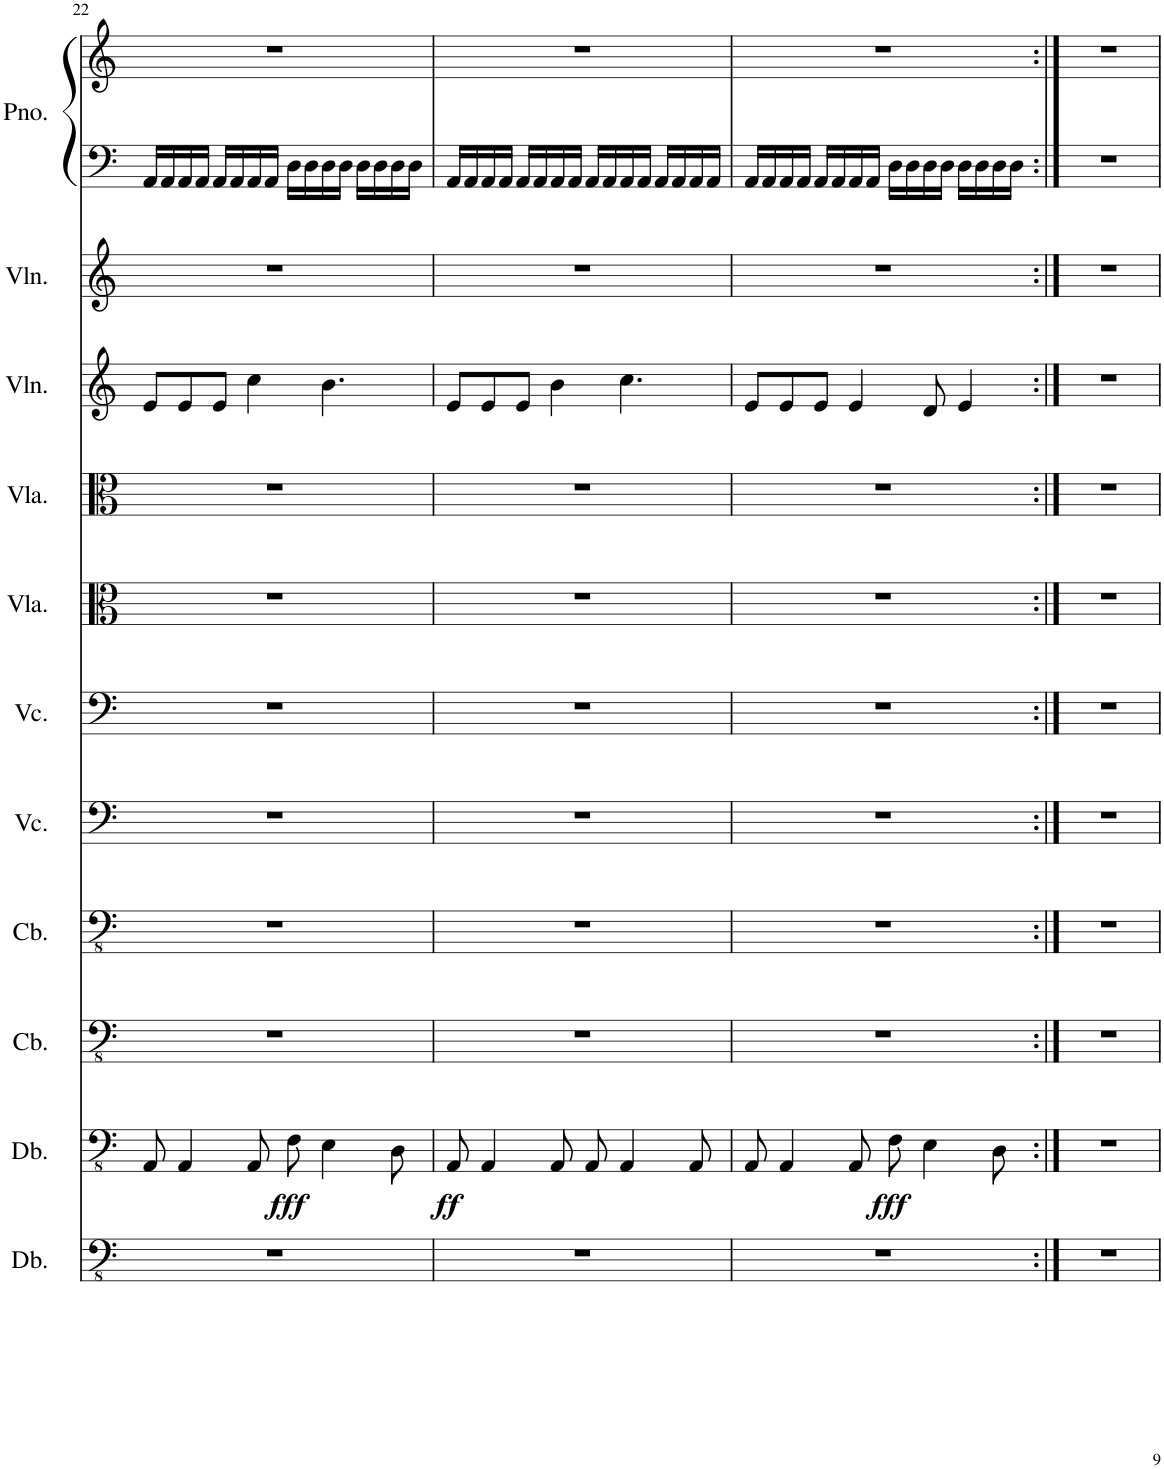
**kern	**kern	**dynam	**kern	**kern	**kern	**kern	**kern	**kern	**kern	**kern	**kern	**kern
*part11	*part10	*part10	*part9	*part8	*part7	*part6	*part5	*part4	*part3	*part2	*part1	*part1
*staff12	*staff11	*staff11	*staff10	*staff9	*staff8	*staff7	*staff6	*staff5	*staff4	*staff3	*staff2	*staff1
*I"Double Bass	*I"Double Bass	*	*I"Contrabass	*I"Contrabass	*I"Violoncello	*I"Violoncello	*I"Viola	*I"Viola	*I"Violin	*I"Violin	*I"Piano	*
*I'Db.	*I'Db.	*	*I'Cb.	*I'Cb.	*I'Vc.	*I'Vc.	*I'Vla.	*I'Vla.	*I'Vln.	*I'Vln.	*I'Pno.	*
!!LO:PB:g=z
*clefFv4	*clefFv4	*	*clefFv4	*clefFv4	*clefF4	*clefF4	*clefC3	*clefC3	*clefG2	*clefG2	*clefF4	*clefG2
*Trd7c12	*Trd7c12	*	*Trd7c12	*Trd7c12	*	*	*	*	*	*	*	*
*k[]	*k[]	*	*k[]	*k[]	*k[]	*k[]	*k[]	*k[]	*k[]	*k[]	*k[]	*k[]
*M4/4	*M4/4	*	*M4/4	*M4/4	*M4/4	*M4/4	*M4/4	*M4/4	*M4/4	*M4/4	*M4/4	*M4/4
=22	=22	=22	=22	=22	=22	=22	=22	=22	=22	=22	=22	=22
1r	8AAA/	.	1r	1r	1r	1r	1r	1r	8e/L	1r	16AA/LL	1r
.	.	.	.	.	.	.	.	.	.	.	16AA/	.
.	4AAA/	.	.	.	.	.	.	.	8e/	.	16AA/	.
.	.	.	.	.	.	.	.	.	.	.	16AA/JJ	.
.	.	.	.	.	.	.	.	.	8e/J	.	16AA/LL	.
.	.	.	.	.	.	.	.	.	.	.	16AA/	.
.	8AAA/	.	.	.	.	.	.	.	4cc\	.	16AA/	.
.	.	.	.	.	.	.	.	.	.	.	16AA/JJ	.
!	!	!LO:DY:b	!	!	!	!	!	!	!	!	!	!
.	8FF\	fff	.	.	.	.	.	.	.	.	16D\LL	.
.	.	.	.	.	.	.	.	.	.	.	16D\	.
.	4EE\	.	.	.	.	.	.	.	4.b\	.	16D\	.
.	.	.	.	.	.	.	.	.	.	.	16D\JJ	.
.	.	.	.	.	.	.	.	.	.	.	16D\LL	.
.	.	.	.	.	.	.	.	.	.	.	16D\	.
.	8DD\	.	.	.	.	.	.	.	.	.	16D\	.
.	.	.	.	.	.	.	.	.	.	.	16D\JJ	.
=23	=23	=23	=23	=23	=23	=23	=23	=23	=23	=23	=23	=23
!	!	!LO:DY:b	!	!	!	!	!	!	!	!	!	!
1r	8AAA/	ff	1r	1r	1r	1r	1r	1r	8e/L	1r	16AA/LL	1r
.	.	.	.	.	.	.	.	.	.	.	16AA/	.
.	4AAA/	.	.	.	.	.	.	.	8e/	.	16AA/	.
.	.	.	.	.	.	.	.	.	.	.	16AA/JJ	.
.	.	.	.	.	.	.	.	.	8e/J	.	16AA/LL	.
.	.	.	.	.	.	.	.	.	.	.	16AA/	.
.	8AAA/	.	.	.	.	.	.	.	4b\	.	16AA/	.
.	.	.	.	.	.	.	.	.	.	.	16AA/JJ	.
.	8AAA/	.	.	.	.	.	.	.	.	.	16AA/LL	.
.	.	.	.	.	.	.	.	.	.	.	16AA/	.
.	4AAA/	.	.	.	.	.	.	.	4.cc\	.	16AA/	.
.	.	.	.	.	.	.	.	.	.	.	16AA/JJ	.
.	.	.	.	.	.	.	.	.	.	.	16AA/LL	.
.	.	.	.	.	.	.	.	.	.	.	16AA/	.
.	8AAA/	.	.	.	.	.	.	.	.	.	16AA/	.
.	.	.	.	.	.	.	.	.	.	.	16AA/JJ	.
=24	=24	=24	=24	=24	=24	=24	=24	=24	=24	=24	=24	=24
1r	8AAA/	.	1r	1r	1r	1r	1r	1r	8e/L	1r	16AA/LL	1r
.	.	.	.	.	.	.	.	.	.	.	16AA/	.
.	4AAA/	.	.	.	.	.	.	.	8e/	.	16AA/	.
.	.	.	.	.	.	.	.	.	.	.	16AA/JJ	.
.	.	.	.	.	.	.	.	.	8e/J	.	16AA/LL	.
.	.	.	.	.	.	.	.	.	.	.	16AA/	.
.	8AAA/	.	.	.	.	.	.	.	4e/	.	16AA/	.
.	.	.	.	.	.	.	.	.	.	.	16AA/JJ	.
!	!	!LO:DY:b	!	!	!	!	!	!	!	!	!	!
.	8FF\	fff	.	.	.	.	.	.	.	.	16D\LL	.
.	.	.	.	.	.	.	.	.	.	.	16D\	.
.	4EE\	.	.	.	.	.	.	.	8d/	.	16D\	.
.	.	.	.	.	.	.	.	.	.	.	16D\JJ	.
.	.	.	.	.	.	.	.	.	4e/	.	16D\LL	.
.	.	.	.	.	.	.	.	.	.	.	16D\	.
.	8DD\	.	.	.	.	.	.	.	.	.	16D\	.
.	.	.	.	.	.	.	.	.	.	.	16D\JJ	.
=25:|!	=25:|!	=25:|!	=25:|!	=25:|!	=25:|!	=25:|!	=25:|!	=25:|!	=25:|!	=25:|!	=25:|!	=25:|!
1r	1r	.	1r	1r	1r	1r	1r	1r	1r	1r	1r	1r
=	=	=	=	=	=	=	=	=	=	=	=	=
*-	*-	*-	*-	*-	*-	*-	*-	*-	*-	*-	*-	*-
